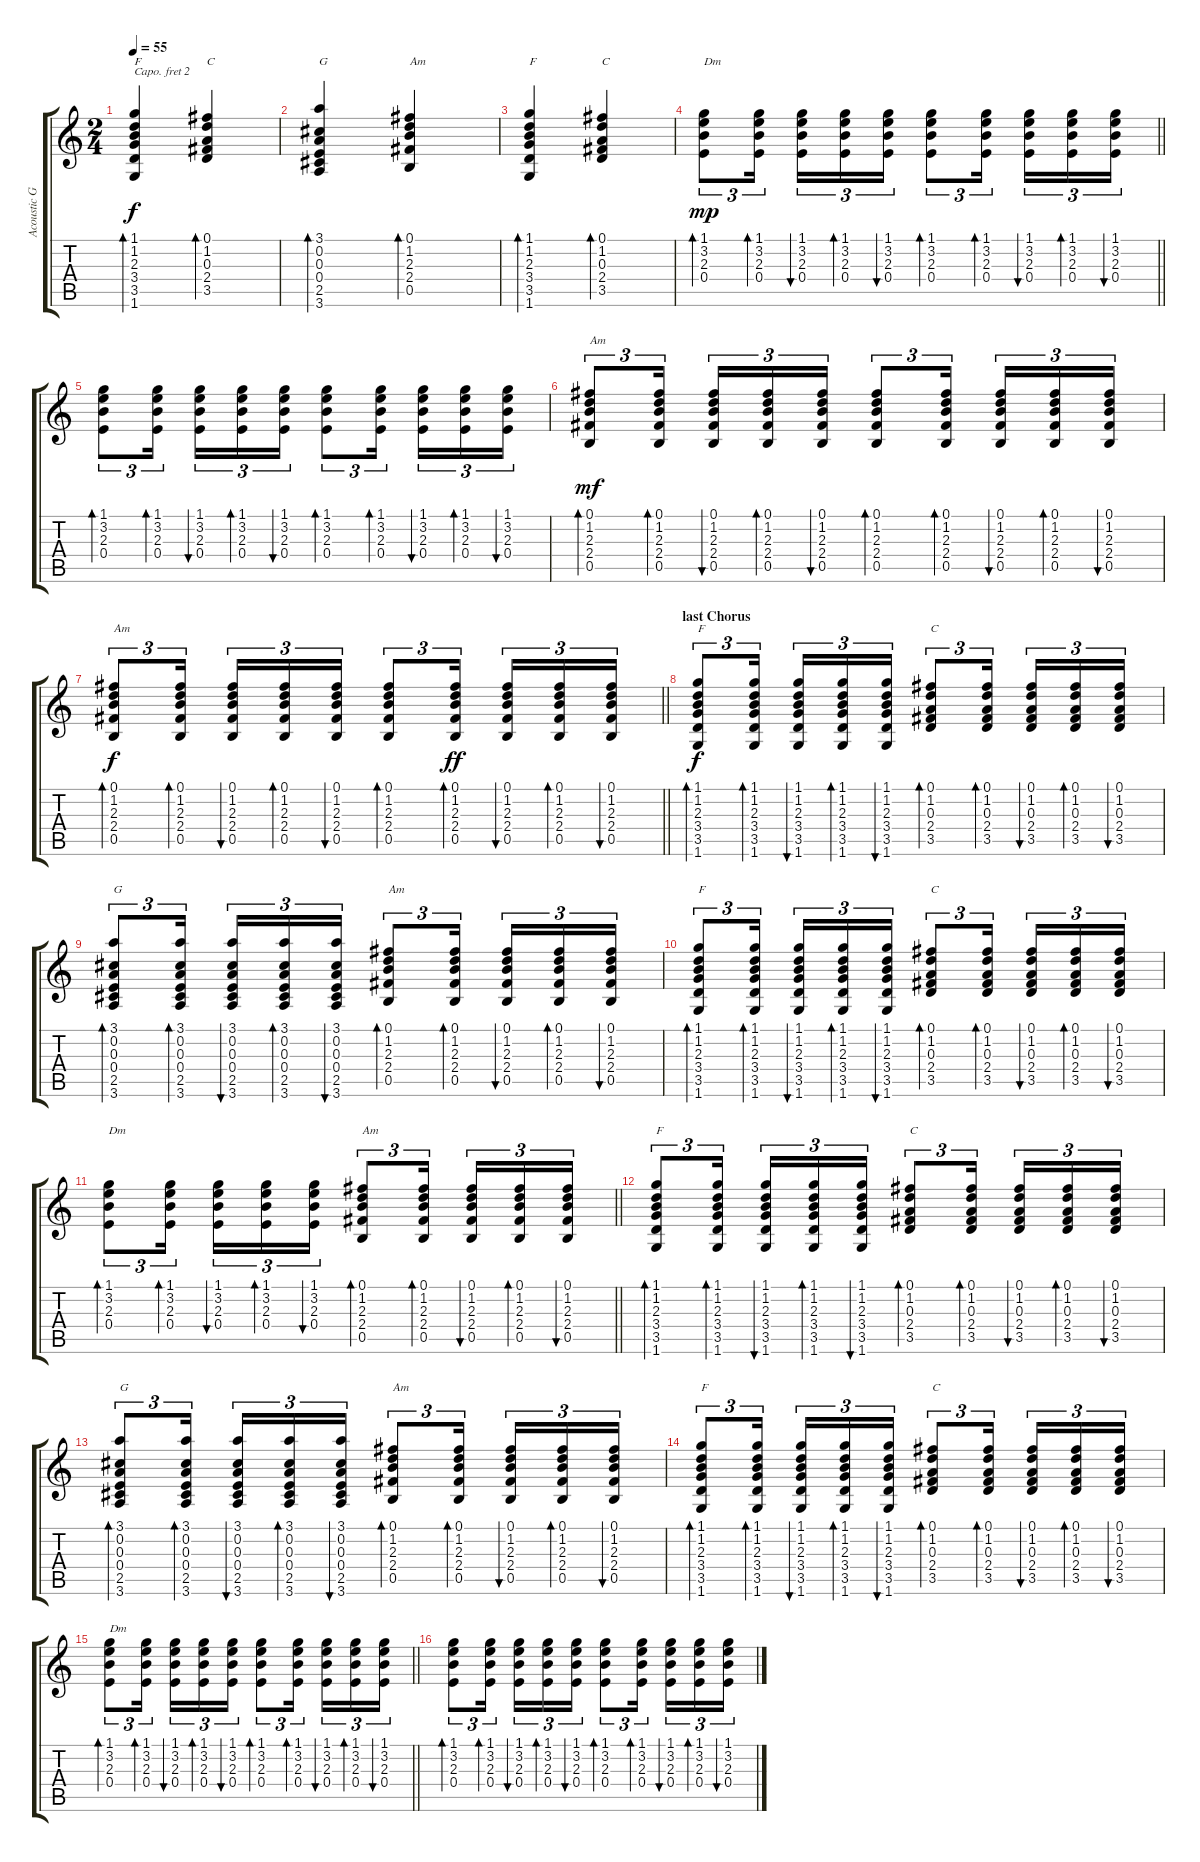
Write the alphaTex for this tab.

\track ("Acoustic Guitar" "Acoustic G") {instrument acousticguitarsteel}
\staff {score tabs}
\capo 2
\tuning (E4 B3 G3 D3 A2 E2) {hide}
\ts (2 4)
\tempo 55
\clef g2
\ks c
(1.1 1.2 2.3 3.4 3.5 1.6).4{bd 60 txt "F" dy f} (0.1 1.2 0.3 2.4 3.5).4{bd 60 txt "C"} |
(3.1 0.2 0.3 0.4 2.5 3.6).4{bd 60 txt "G"} (0.1 1.2 2.3 2.4 0.5).4{bd 60 txt "Am"} |
(1.1 1.2 2.3 3.4 3.5 1.6).4{bd 60 txt "F"} (0.1 1.2 0.3 2.4 3.5).4{bd 60 txt "C"} |
\barLineRight lightlight
(1.1 3.2 2.3 0.4).8{tu (3 2) bd 60 txt "Dm" dy mp} (1.1 3.2 2.3 0.4).16{tu (3 2) bd 30 beam splitsecondary} (1.1 3.2 2.3 0.4).16{tu (3 2) bu 30} (1.1 3.2 2.3 0.4).16{tu (3 2) bd 30} (1.1 3.2 2.3 0.4).16{tu (3 2) bu 30} (1.1 3.2 2.3 0.4).8{tu (3 2) bd 60} (1.1 3.2 2.3 0.4).16{tu (3 2) bd 30 beam splitsecondary} (1.1 3.2 2.3 0.4).16{tu (3 2) bu 30} (1.1 3.2 2.3 0.4).16{tu (3 2) bd 30} (1.1 3.2 2.3 0.4).16{tu (3 2) bu 30} |
(1.1 3.2 2.3 0.4).8{tu (3 2) bd 60} (1.1 3.2 2.3 0.4).16{tu (3 2) bd 30 beam splitsecondary} (1.1 3.2 2.3 0.4).16{tu (3 2) bu 30} (1.1 3.2 2.3 0.4).16{tu (3 2) bd 30} (1.1 3.2 2.3 0.4).16{tu (3 2) bu 30} (1.1 3.2 2.3 0.4).8{tu (3 2) bd 60} (1.1 3.2 2.3 0.4).16{tu (3 2) bd 30 beam splitsecondary} (1.1 3.2 2.3 0.4).16{tu (3 2) bu 30} (1.1 3.2 2.3 0.4).16{tu (3 2) bd 30} (1.1 3.2 2.3 0.4).16{tu (3 2) bu 30} |
(0.1 1.2 2.3 2.4 0.5).8{tu (3 2) bd 60 txt "Am" dy mf} (0.1 1.2 2.3 2.4 0.5).16{tu (3 2) bd 30 beam splitsecondary} (0.1 1.2 2.3 2.4 0.5).16{tu (3 2) bu 30} (0.1 1.2 2.3 2.4 0.5).16{tu (3 2) bd 30} (0.1 1.2 2.3 2.4 0.5).16{tu (3 2) bu 30} (0.1 1.2 2.3 2.4 0.5).8{tu (3 2) bd 60} (0.1 1.2 2.3 2.4 0.5).16{tu (3 2) bd 30 beam splitsecondary} (0.1 1.2 2.3 2.4 0.5).16{tu (3 2) bu 30} (0.1 1.2 2.3 2.4 0.5).16{tu (3 2) bd 30} (0.1 1.2 2.3 2.4 0.5).16{tu (3 2) bu 30} |
\barLineRight lightlight
(0.1 1.2 2.3 2.4 0.5).8{tu (3 2) bd 60 txt "Am" dy f} (0.1 1.2 2.3 2.4 0.5).16{tu (3 2) bd 30 beam splitsecondary} (0.1 1.2 2.3 2.4 0.5).16{tu (3 2) bu 30} (0.1 1.2 2.3 2.4 0.5).16{tu (3 2) bd 30} (0.1 1.2 2.3 2.4 0.5).16{tu (3 2) bu 30} (0.1 1.2 2.3 2.4 0.5).8{tu (3 2) bd 60} (0.1 1.2 2.3 2.4 0.5).16{tu (3 2) bd 30 dy ff beam splitsecondary} (0.1 1.2 2.3 2.4 0.5).16{tu (3 2) bu 30} (0.1 1.2 2.3 2.4 0.5).16{tu (3 2) bd 30} (0.1 1.2 2.3 2.4 0.5).16{tu (3 2) bu 30} |
\section ("" "last Chorus")
(1.1 1.2 2.3 3.4 3.5 1.6).8{tu (3 2) bd 30 txt "F" dy f} (1.1 1.2 2.3 3.4 3.5 1.6).16{tu (3 2) bd 30 beam splitsecondary} (1.1 1.2 2.3 3.4 3.5 1.6).16{tu (3 2) bu 30} (1.1 1.2 2.3 3.4 3.5 1.6).16{tu (3 2) bd 30} (1.1 1.2 2.3 3.4 3.5 1.6).16{tu (3 2) bu 30} (0.1 1.2 0.3 2.4 3.5).8{tu (3 2) bd 30 txt "C"} (0.1 1.2 0.3 2.4 3.5).16{tu (3 2) bd 30 beam splitsecondary} (0.1 1.2 0.3 2.4 3.5).16{tu (3 2) bu 30} (0.1 1.2 0.3 2.4 3.5).16{tu (3 2) bd 30} (0.1 1.2 0.3 2.4 3.5).16{tu (3 2) bu 30} |
(3.1 0.2 0.3 0.4 2.5 3.6).8{tu (3 2) bd 30 txt "G"} (3.1 0.2 0.3 0.4 2.5 3.6).16{tu (3 2) bd 30 beam splitsecondary} (3.1 0.2 0.3 0.4 2.5 3.6).16{tu (3 2) bu 30} (3.1 0.2 0.3 0.4 2.5 3.6).16{tu (3 2) bd 30} (3.1 0.2 0.3 0.4 2.5 3.6).16{tu (3 2) bu 30} (0.1 1.2 2.3 2.4 0.5).8{tu (3 2) bd 30 txt "Am"} (0.1 1.2 2.3 2.4 0.5).16{tu (3 2) bd 30 beam splitsecondary} (0.1 1.2 2.3 2.4 0.5).16{tu (3 2) bu 30} (0.1 1.2 2.3 2.4 0.5).16{tu (3 2) bd 30} (0.1 1.2 2.3 2.4 0.5).16{tu (3 2) bu 30} |
(1.1 1.2 2.3 3.4 3.5 1.6).8{tu (3 2) bd 30 txt "F"} (1.1 1.2 2.3 3.4 3.5 1.6).16{tu (3 2) bd 30 beam splitsecondary} (1.1 1.2 2.3 3.4 3.5 1.6).16{tu (3 2) bu 30} (1.1 1.2 2.3 3.4 3.5 1.6).16{tu (3 2) bd 30} (1.1 1.2 2.3 3.4 3.5 1.6).16{tu (3 2) bu 30} (0.1 1.2 0.3 2.4 3.5).8{tu (3 2) bd 30 txt "C"} (0.1 1.2 0.3 2.4 3.5).16{tu (3 2) bd 30 beam splitsecondary} (0.1 1.2 0.3 2.4 3.5).16{tu (3 2) bu 30} (0.1 1.2 0.3 2.4 3.5).16{tu (3 2) bd 30} (0.1 1.2 0.3 2.4 3.5).16{tu (3 2) bu 30} |
\barLineRight lightlight
(1.1 3.2 2.3 0.4).8{tu (3 2) bd 30 txt "Dm"} (1.1 3.2 2.3 0.4).16{tu (3 2) bd 30 beam splitsecondary} (1.1 3.2 2.3 0.4).16{tu (3 2) bu 30} (1.1 3.2 2.3 0.4).16{tu (3 2) bd 30} (1.1 3.2 2.3 0.4).16{tu (3 2) bu 30} (0.1 1.2 2.3 2.4 0.5).8{tu (3 2) bd 30 txt "Am"} (0.1 1.2 2.3 2.4 0.5).16{tu (3 2) bd 30 beam splitsecondary} (0.1 1.2 2.3 2.4 0.5).16{tu (3 2) bu 30} (0.1 1.2 2.3 2.4 0.5).16{tu (3 2) bd 30} (0.1 1.2 2.3 2.4 0.5).16{tu (3 2) bu 30} |
(1.1 1.2 2.3 3.4 3.5 1.6).8{tu (3 2) bd 30 txt "F"} (1.1 1.2 2.3 3.4 3.5 1.6).16{tu (3 2) bd 30 beam splitsecondary} (1.1 1.2 2.3 3.4 3.5 1.6).16{tu (3 2) bu 30} (1.1 1.2 2.3 3.4 3.5 1.6).16{tu (3 2) bd 30} (1.1 1.2 2.3 3.4 3.5 1.6).16{tu (3 2) bu 30} (0.1 1.2 0.3 2.4 3.5).8{tu (3 2) bd 30 txt "C"} (0.1 1.2 0.3 2.4 3.5).16{tu (3 2) bd 30 beam splitsecondary} (0.1 1.2 0.3 2.4 3.5).16{tu (3 2) bu 30} (0.1 1.2 0.3 2.4 3.5).16{tu (3 2) bd 30} (0.1 1.2 0.3 2.4 3.5).16{tu (3 2) bu 30} |
(3.1 0.2 0.3 0.4 2.5 3.6).8{tu (3 2) bd 30 txt "G"} (3.1 0.2 0.3 0.4 2.5 3.6).16{tu (3 2) bd 30 beam splitsecondary} (3.1 0.2 0.3 0.4 2.5 3.6).16{tu (3 2) bu 30} (3.1 0.2 0.3 0.4 2.5 3.6).16{tu (3 2) bd 30} (3.1 0.2 0.3 0.4 2.5 3.6).16{tu (3 2) bu 30} (0.1 1.2 2.3 2.4 0.5).8{tu (3 2) bd 30 txt "Am"} (0.1 1.2 2.3 2.4 0.5).16{tu (3 2) bd 30 beam splitsecondary} (0.1 1.2 2.3 2.4 0.5).16{tu (3 2) bu 30} (0.1 1.2 2.3 2.4 0.5).16{tu (3 2) bd 30} (0.1 1.2 2.3 2.4 0.5).16{tu (3 2) bu 30} |
(1.1 1.2 2.3 3.4 3.5 1.6).8{tu (3 2) bd 30 txt "F"} (1.1 1.2 2.3 3.4 3.5 1.6).16{tu (3 2) bd 30 beam splitsecondary} (1.1 1.2 2.3 3.4 3.5 1.6).16{tu (3 2) bu 30} (1.1 1.2 2.3 3.4 3.5 1.6).16{tu (3 2) bd 30} (1.1 1.2 2.3 3.4 3.5 1.6).16{tu (3 2) bu 30} (0.1 1.2 0.3 2.4 3.5).8{tu (3 2) bd 30 txt "C"} (0.1 1.2 0.3 2.4 3.5).16{tu (3 2) bd 30 beam splitsecondary} (0.1 1.2 0.3 2.4 3.5).16{tu (3 2) bu 30} (0.1 1.2 0.3 2.4 3.5).16{tu (3 2) bd 30} (0.1 1.2 0.3 2.4 3.5).16{tu (3 2) bu 30} |
\barLineRight lightlight
(1.1 3.2 2.3 0.4).8{tu (3 2) bd 30 txt "Dm"} (1.1 3.2 2.3 0.4).16{tu (3 2) bd 30 beam splitsecondary} (1.1 3.2 2.3 0.4).16{tu (3 2) bu 30} (1.1 3.2 2.3 0.4).16{tu (3 2) bd 30} (1.1 3.2 2.3 0.4).16{tu (3 2) bu 30} (1.1 3.2 2.3 0.4).8{tu (3 2) bd 30} (1.1 3.2 2.3 0.4).16{tu (3 2) bd 30 beam splitsecondary} (1.1 3.2 2.3 0.4).16{tu (3 2) bu 30} (1.1 3.2 2.3 0.4).16{tu (3 2) bd 30} (1.1 3.2 2.3 0.4).16{tu (3 2) bu 30} |
(1.1 3.2 2.3 0.4).8{tu (3 2) bd 30} (1.1 3.2 2.3 0.4).16{tu (3 2) bd 30 beam splitsecondary} (1.1 3.2 2.3 0.4).16{tu (3 2) bu 30} (1.1 3.2 2.3 0.4).16{tu (3 2) bd 30} (1.1 3.2 2.3 0.4).16{tu (3 2) bu 30} (1.1 3.2 2.3 0.4).8{tu (3 2) bd 30} (1.1 3.2 2.3 0.4).16{tu (3 2) bd 30 beam splitsecondary} (1.1 3.2 2.3 0.4).16{tu (3 2) bu 30} (1.1 3.2 2.3 0.4).16{tu (3 2) bd 30} (1.1 3.2 2.3 0.4).16{tu (3 2) bu 30}
